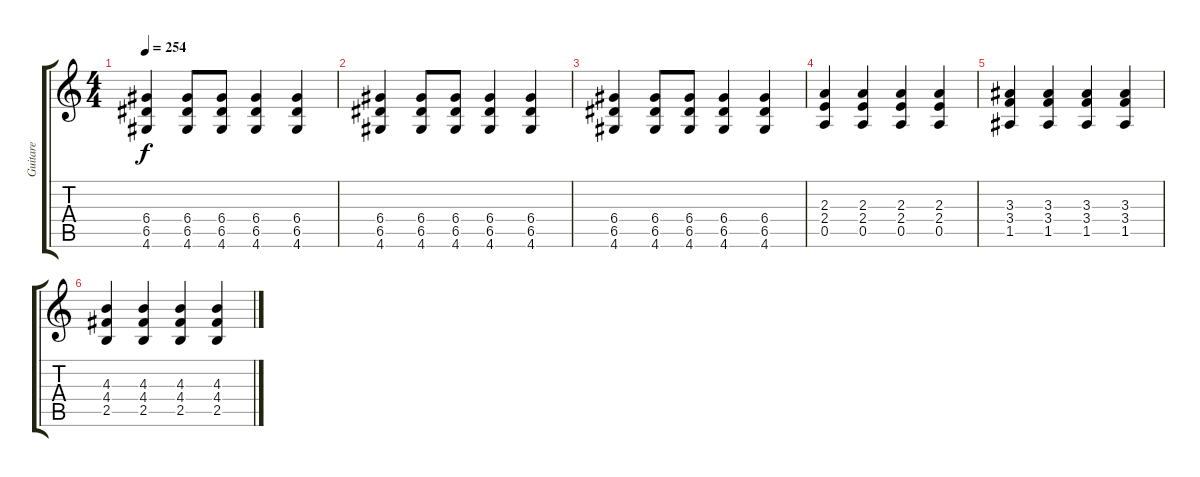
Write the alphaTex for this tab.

\track ("Guitare" "Guitare") {instrument distortionguitar}
\staff {score tabs}
\tuning (E4 B3 G3 D3 A2 E2) {hide}
\ts (4 4)
\tempo 254
\clef g2
\ks c
(6.4 6.5 4.6).4{dy f} (6.4 6.5 4.6).8 (6.4 6.5 4.6).8 (6.4 6.5 4.6).4 (6.4 6.5 4.6).4 |
(6.4 6.5 4.6).4 (6.4 6.5 4.6).8 (6.4 6.5 4.6).8 (6.4 6.5 4.6).4 (6.4 6.5 4.6).4 |
(6.4 6.5 4.6).4 (6.4 6.5 4.6).8 (6.4 6.5 4.6).8 (6.4 6.5 4.6).4 (6.4 6.5 4.6).4 |
(2.3 2.4 0.5).4 (2.3 2.4 0.5).4 (2.3 2.4 0.5).4 (2.3 2.4 0.5).4 |
(3.3 3.4 1.5).4 (3.3 3.4 1.5).4 (3.3 3.4 1.5).4 (3.3 3.4 1.5).4 |
(4.3 4.4 2.5).4 (4.3 4.4 2.5).4 (4.3 4.4 2.5).4 (4.3 4.4 2.5).4
